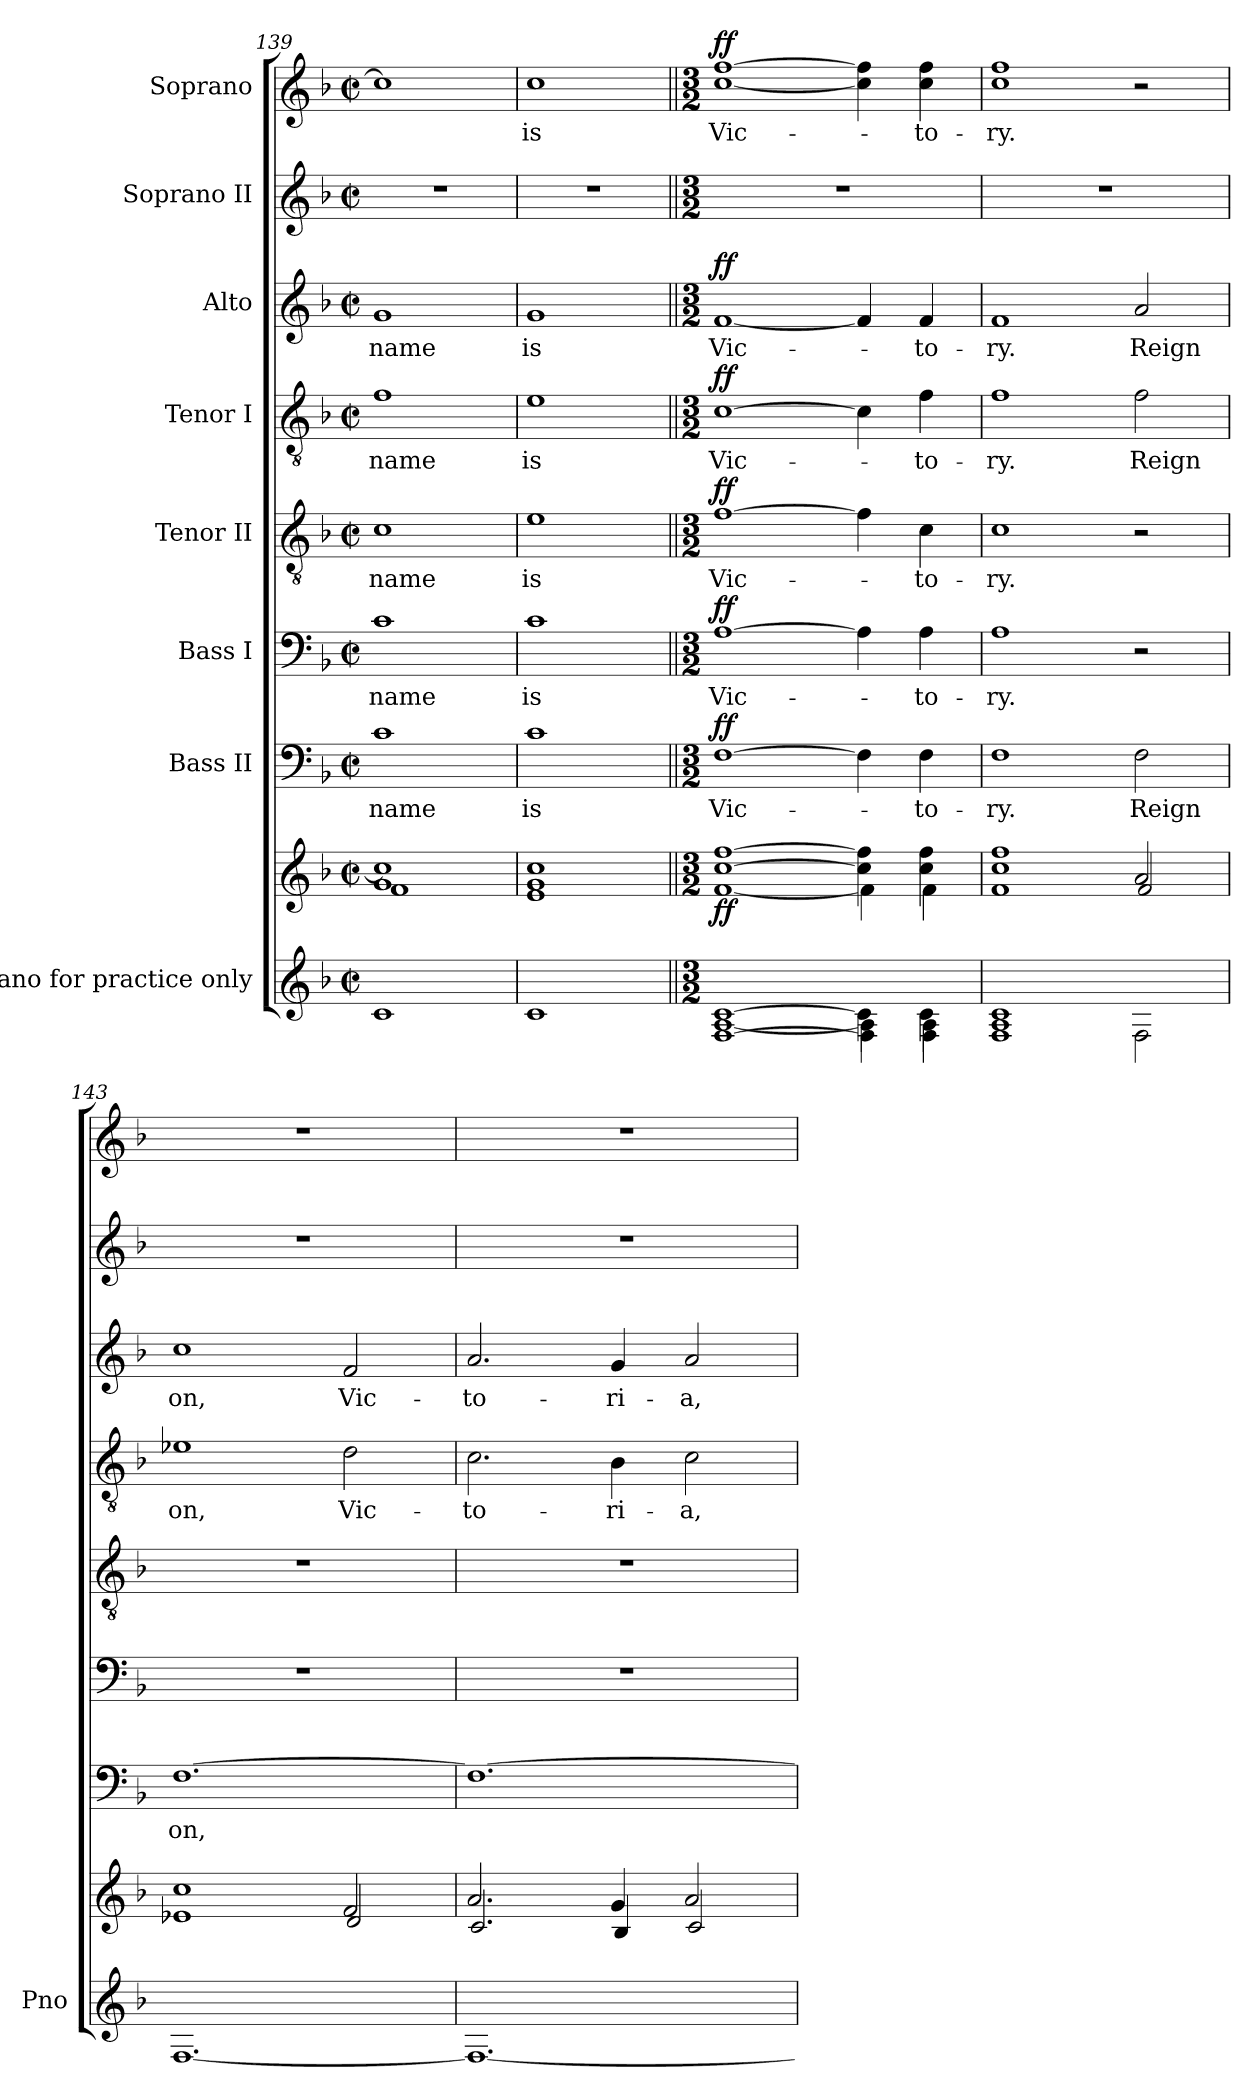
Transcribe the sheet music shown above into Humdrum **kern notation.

**kern	**kern	**dynam	**kern	**text	**dynam	**kern	**text	**dynam	**kern	**text	**dynam	**kern	**text	**dynam	**kern	**text	**dynam	**kern	**kern	**text	**dynam
*part8	*part8	*part8	*part7	*part7	*part7	*part6	*part6	*part6	*part5	*part5	*part5	*part4	*part4	*part4	*part3	*part3	*part3	*part2	*part1	*part1	*part1
*staff9	*staff8	*staff8/9	*staff7	*staff7	*staff7	*staff6	*staff6	*staff6	*staff5	*staff5	*staff5	*staff4	*staff4	*staff4	*staff3	*staff3	*staff3	*staff2	*staff1	*staff1	*staff1
*I"Piano for practice only	*	*	*I"Bass II	*	*	*I"Bass I	*	*	*I"Tenor II	*	*	*I"Tenor I	*	*	*I"Alto	*	*	*I"Soprano II	*I"Soprano	*	*
*I'Pno	*	*	*	*	*	*	*	*	*	*	*	*	*	*	*	*	*	*	*	*	*
*clefG2	*clefG2	*	*clefF4	*	*	*clefF4	*	*	*clefGv2	*	*	*clefGv2	*	*	*clefG2	*	*	*clefG2	*clefG2	*	*
*k[b-]	*k[b-]	*	*k[b-]	*	*	*k[b-]	*	*	*k[b-]	*	*	*k[b-]	*	*	*k[b-]	*	*	*k[b-]	*k[b-]	*	*
*M2/2	*M2/2	*	*M2/2	*	*	*M2/2	*	*	*M2/2	*	*	*M2/2	*	*	*M2/2	*	*	*M2/2	*M2/2	*	*
*met(c|)	*met(c|)	*	*met(c|)	*	*	*met(c|)	*	*	*met(c|)	*	*	*met(c|)	*	*	*met(c|)	*	*	*met(c|)	*met(c|)	*	*
=139	=139	=139	=139	=139	=139	=139	=139	=139	=139	=139	=139	=139	=139	=139	=139	=139	=139	=139	=139	=139	=139
*	*^	*	*	*	*	*	*	*	*	*	*	*	*	*	*	*	*	*	*	*	*
*	*	*^	*	*	*	*	*	*	*	*	*	*	*	*	*	*	*	*	*	*	*	*
!	!	!	!	!	!	!LO:LY:b	!	!	!LO:LY:b	!	!	!LO:LY:b	!	!	!LO:LY:b	!	!	!LO:LY:b	!	!	!	!	!
1c	1cc]	1g	1f	.	1c	name	.	1c	name	.	1c	name	.	1f	name	.	1g	name	.	1r	1cc]	.	.
=140	=140	=140	=140	=140	=140	=140	=140	=140	=140	=140	=140	=140	=140	=140	=140	=140	=140	=140	=140	=140	=140	=140	=140
!	!	!	!	!	!	!LO:LY:b	!	!	!LO:LY:b	!	!	!LO:LY:b	!	!	!LO:LY:b	!	!	!LO:LY:b	!	!	!	!LO:LY:b	!
1c	1cc	1g	1e	.	1c	is	.	1c	is	.	1e	is	.	1e	is	.	1g	is	.	1r	1cc	is	.
*	*v	*v	*v	*	*	*	*	*	*	*	*	*	*	*	*	*	*	*	*	*	*	*	*
=141||	=141||	=141||	=141||	=141||	=141||	=141||	=141||	=141||	=141||	=141||	=141||	=141||	=141||	=141||	=141||	=141||	=141||	=141||	=141||	=141||	=141||
*M3/2	*M3/2	*	*M3/2	*	*	*M3/2	*	*	*M3/2	*	*	*M3/2	*	*	*M3/2	*	*	*M3/2	*M3/2	*	*
*^	*^	*	*	*	*	*	*	*	*	*	*	*	*	*	*	*	*	*	*	*	*
*	*^	*	*^	*	*	*	*	*	*	*	*	*	*	*	*	*	*	*	*	*	*	*	*
!	!	!	!	!	!	!LO:DY:b	!	!LO:LY:b	!LO:DY:a	!	!LO:LY:b	!LO:DY:a	!	!LO:LY:b	!LO:DY:a	!	!LO:LY:b	!LO:DY:a	!	!LO:LY:b	!LO:DY:a	!	!	!LO:LY:b	!LO:DY:a
*	*	*	*	*v	*v	*	*	*	*	*	*	*	*	*	*	*	*	*	*	*	*	*	*	*	*
[1c	[1A	[1F	[1cc [1ff	[1f	ff	[1F	Vic-	ff	[1A	Vic-	ff	[1f	Vic-	ff	[1c	Vic-	ff	[1f	Vic-	ff	1.r	[1cc [1ff	Vic-	ff
4c\]	4A\]	4F\]	4cc\] 4ff\]	4f\]	.	4F\]	.	.	4A\]	.	.	4f\]	.	.	4c\]	.	.	4f/]	.	.	.	4cc\] 4ff\]	.	.
!	!	!	!	!	!	!	!LO:LY:b	!	!	!LO:LY:b	!	!	!LO:LY:b	!	!	!LO:LY:b	!	!	!LO:LY:b	!	!	!	!LO:LY:b	!
4c\	4A\	4F\	4cc\ 4ff\	4f\	.	4F\	-to-	.	4A\	-to-	.	4c\	-to-	.	4f\	-to-	.	4f/	-to-	.	.	4cc\ 4ff\	-to-	.
=142	=142	=142	=142	=142	=142	=142	=142	=142	=142	=142	=142	=142	=142	=142	=142	=142	=142	=142	=142	=142	=142	=142	=142	=142
*	*	*	*	*^	*	*	*	*	*	*	*	*	*	*	*	*	*	*	*	*	*	*	*	*
!	!	!	!	!	!	!	!	!LO:LY:b	!	!	!LO:LY:b	!	!	!LO:LY:b	!	!	!LO:LY:b	!	!	!LO:LY:b	!	!	!	!LO:LY:b	!
1c	1A	1F	1cc 1ff	1f	1ryy	.	1F	-ry.	.	1A	-ry.	.	1c	-ry.	.	1f	-ry.	.	1f	-ry.	.	1.r	1cc 1ff	-ry.	.
!	!	!	!	!	!	!	!	!LO:LY:b	!	!	!	!	!	!	!	!	!LO:LY:b	!	!	!LO:LY:b	!	!	!	!	!
2F\	2ryy	2ryy	2a/	2ryy	2f/	.	2F\	Reign	.	2r	.	.	2r	.	.	2f\	Reign	.	2a/	Reign	.	.	2r	.	.
=143	=143	=143	=143	=143	=143	=143	=143	=143	=143	=143	=143	=143	=143	=143	=143	=143	=143	=143	=143	=143	=143	=143	=143	=143	=143
!	!	!	!	!	!	!	!	!LO:LY:b	!	!	!	!	!	!	!	!	!LO:LY:b	!	!	!LO:LY:b	!	!	!	!	!
*v	*v	*v	*	*	*	*	*	*	*	*	*	*	*	*	*	*	*	*	*	*	*	*	*	*	*
*	*	*v	*v	*	*	*	*	*	*	*	*	*	*	*	*	*	*	*	*	*	*	*	*
[1.F	1cc	1e-X	.	[1.F	on,	.	1.r	.	.	1.r	.	.	1e-X	on,	.	1cc	on,	.	1.r	1.r	.	.
!	!	!	!	!	!	!	!	!	!	!	!	!	!	!LO:LY:b	!	!	!LO:LY:b	!	!	!	!	!
.	2f/	2d/	.	.	.	.	.	.	.	.	.	.	2d\	Vic-	.	2f/	Vic-	.	.	.	.	.
=144	=144	=144	=144	=144	=144	=144	=144	=144	=144	=144	=144	=144	=144	=144	=144	=144	=144	=144	=144	=144	=144	=144
!	!	!	!	!	!	!	!	!	!	!	!	!	!	!LO:LY:b	!	!	!LO:LY:b	!	!	!	!	!
1.F_	2.a/	2.c/	.	1.F_	.	.	1.r	.	.	1.r	.	.	2.c\	-to-	.	2.a/	-to-	.	1.r	1.r	.	.
!	!	!	!	!	!	!	!	!	!	!	!	!	!	!LO:LY:b	!	!	!LO:LY:b	!	!	!	!	!
.	4g/	4B-/	.	.	.	.	.	.	.	.	.	.	4B-\	-ri-	.	4g/	-ri-	.	.	.	.	.
!	!	!	!	!	!	!	!	!	!	!	!	!	!	!LO:LY:b	!	!	!LO:LY:b	!	!	!	!	!
.	2a/	2c/	.	.	.	.	.	.	.	.	.	.	2c\	-a,	.	2a/	-a,	.	.	.	.	.
*	*v	*v	*	*	*	*	*	*	*	*	*	*	*	*	*	*	*	*	*	*	*	*
=	=	=	=	=	=	=	=	=	=	=	=	=	=	=	=	=	=	=	=	=	=
*-	*-	*-	*-	*-	*-	*-	*-	*-	*-	*-	*-	*-	*-	*-	*-	*-	*-	*-	*-	*-	*-
